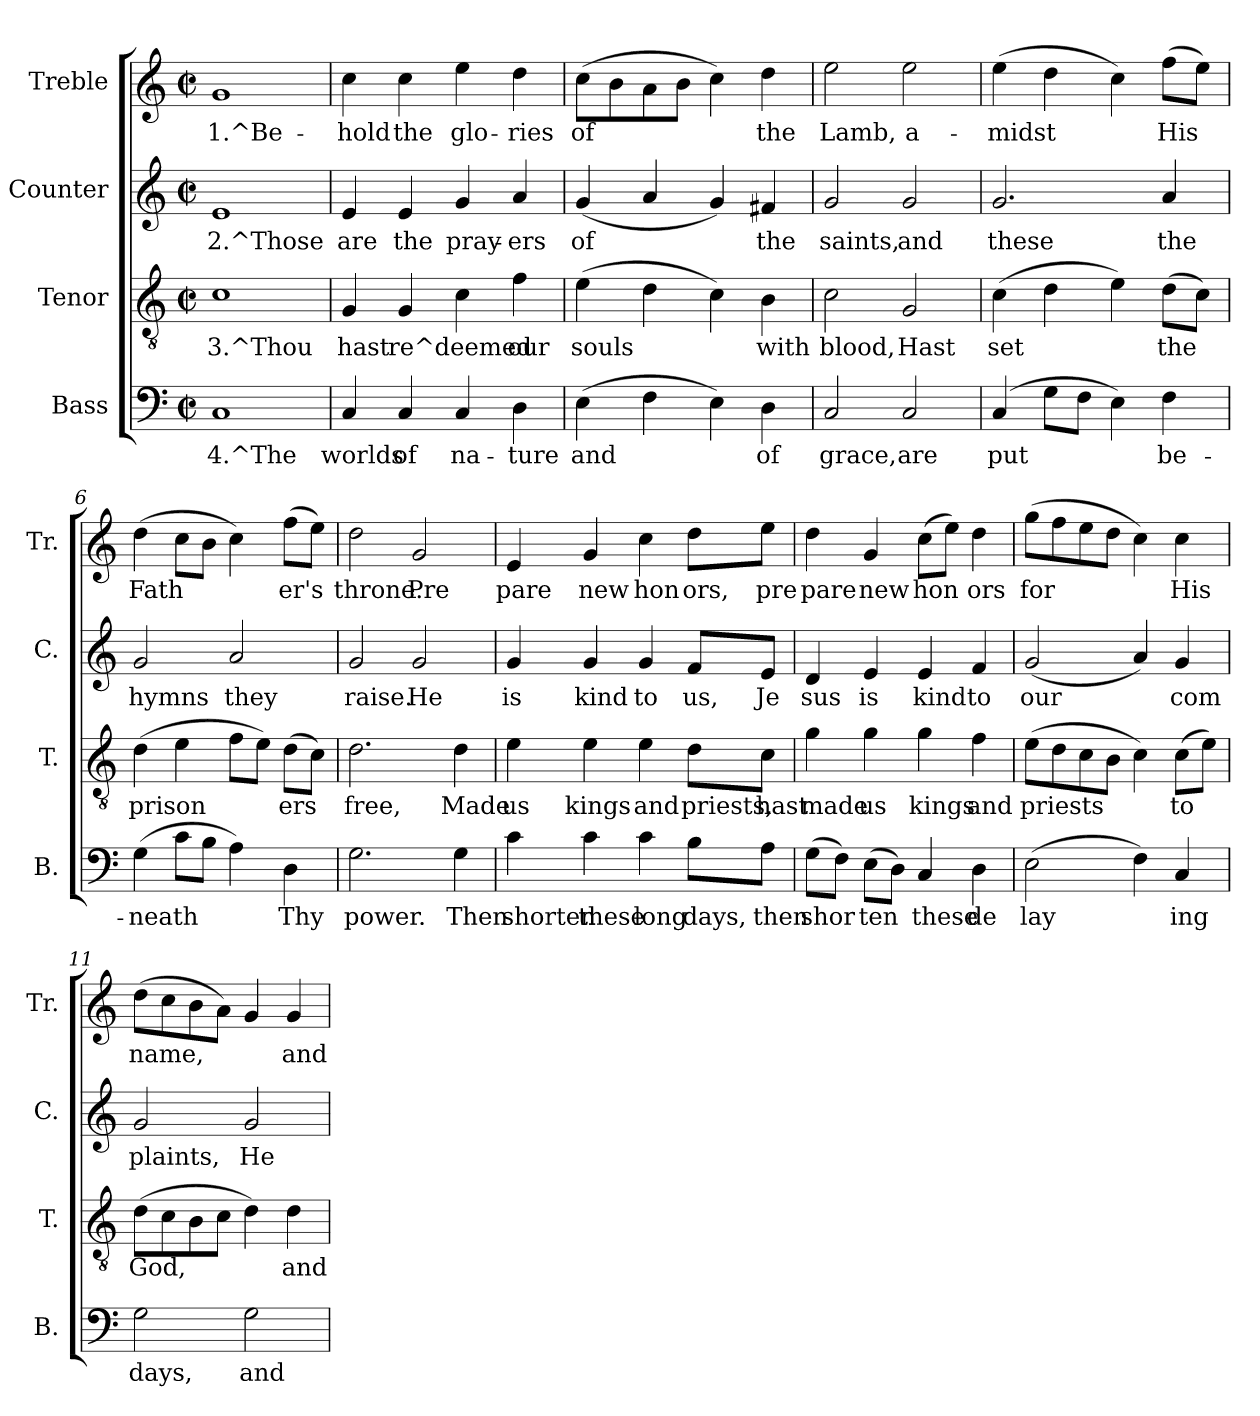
**kern	**text	**kern	**text	**kern	**text	**kern	**text
*part4	*part4	*part3	*part3	*part2	*part2	*part1	*part1
*staff4	*staff4	*staff3	*staff3	*staff2	*staff2	*staff1	*staff1
*I"Bass	*	*I"Tenor	*	*I"Counter	*	*I"Treble	*
*I'B.	*	*I'T.	*	*I'C.	*	*I'Tr.	*
!!LO:PB:g=z
*stria5	*	*stria5	*	*stria5	*	*stria5	*
*clefF4	*	*clefGv2	*	*clefG2	*	*clefG2	*
*k[]	*	*k[]	*	*k[]	*	*k[]	*
*C:	*	*C:	*	*C:	*	*C:	*
*M2/2	*	*M2/2	*	*M2/2	*	*M2/2	*
*met(c|)	*	*met(c|)	*	*met(c|)	*	*met(c|)	*
=1	=1	=1	=1	=1	=1	=1	=1
!	!LO:LY:b:rj	!	!LO:LY:b:rj	!	!LO:LY:b:rj	!	!LO:LY:b:rj
1C	4.^The	1c	3.^Thou	1e	2.^Those	1g	1.^Be-
=2	=2	=2	=2	=2	=2	=2	=2
!	!LO:LY:b:rj	!	!LO:LY:b:rj	!	!LO:LY:b:rj	!	!LO:LY:b:rj
4C/	worlds	4G/	hast	4e/	are	4cc\	-hold
!	!LO:LY:b:rj	!	!LO:LY:b:rj	!	!LO:LY:b:rj	!	!LO:LY:b:rj
4C/	of	4G/	re^deemed-	4e/	the	4cc\	the
!	!LO:LY:b:rj	!	!LO:LY:b:rj	!	!LO:LY:b:rj	!	!LO:LY:b:rj
4C/	na-	4c\	--	4g/	pray-	4ee\	glo-
!	!LO:LY:b:rj	!	!LO:LY:b:rj	!	!LO:LY:b:rj	!	!LO:LY:b:rj
4D\	-ture	4f\	-our	4a/	-ers	4dd\	-ries
=3	=3	=3	=3	=3	=3	=3	=3
!	!LO:LY:b:rj	!	!LO:LY:b:rj	!	!LO:LY:b:rj	!	!LO:LY:b:rj
(>4E\	and	(>4e\	souls	(<4g/	of	(>8cc\L	of
!	!	!	!	!	!	!	!LO:LY:b:rj
.	.	.	.	.	.	8b\	.
!	!LO:LY:b:rj	!	!LO:LY:b:rj	!	!LO:LY:b:rj	!	!LO:LY:b:rj
4F\	.	4d\	.	4a/	.	8a\	.
!	!	!	!	!	!	!	!LO:LY:b:rj
.	.	.	.	.	.	8b\J	.
!	!LO:LY:b:rj	!	!LO:LY:b:rj	!	!LO:LY:b:rj	!	!LO:LY:b:rj
4E\)	.	4c\)	.	4g/)	.	4cc\)	.
!	!LO:LY:b:rj	!	!LO:LY:b:rj	!	!LO:LY:b:rj	!	!LO:LY:b:rj
4D\	of	4B\	with	4f#X/	the	4dd\	the
=4	=4	=4	=4	=4	=4	=4	=4
!	!LO:LY:b:rj	!	!LO:LY:b:rj	!	!LO:LY:b:rj	!	!LO:LY:b:rj
2C/	grace,	2c\	blood,	2g/	saints,	2ee\	Lamb,
!	!LO:LY:b:rj	!	!LO:LY:b:rj	!	!LO:LY:b:rj	!	!LO:LY:b:rj
2C/	are	2G/	Hast	2g/	and	2ee\	a-
=5	=5	=5	=5	=5	=5	=5	=5
!	!LO:LY:b:rj	!	!LO:LY:b:rj	!	!LO:LY:b:rj	!	!LO:LY:b:rj
(>4C/	put	(>4c\	set	2.g/	these	(>4ee\	-midst
!	!LO:LY:b:rj	!	!LO:LY:b:rj	!	!	!	!LO:LY:b:rj
8G\L	.	4d\	.	.	.	4dd\	.
!	!LO:LY:b:rj	!	!	!	!	!	!
8F\J	.	.	.	.	.	.	.
!	!LO:LY:b:rj	!	!LO:LY:b:rj	!	!	!	!LO:LY:b:rj
4E\)	.	4e\)	.	.	.	4cc\)	.
!	!LO:LY:b:rj	!	!LO:LY:b:rj	!	!LO:LY:b:rj	!	!LO:LY:b:rj
4F\	be-	(>8d\L	the	4a/	the	(>8ff\L	His
!	!	!	!LO:LY:b:rj	!	!	!	!LO:LY:b:rj
.	.	8c\J)	.	.	.	8ee\J)	.
=6	=6	=6	=6	=6	=6	=6	=6
!	!LO:LY:b:rj	!	!LO:LY:b:rj	!	!LO:LY:b:rj	!	!LO:LY:b:rj
(>4G\	-neath	(>4d\	prison-	2g/	hymns	(>4dd\	Fath-
!	!LO:LY:b:rj	!	!LO:LY:b:rj	!	!	!	!LO:LY:b:rj
8c\L	.	4e\	--	.	.	8cc\L	--
!	!LO:LY:b:rj	!	!	!	!	!	!LO:LY:b:rj
8B\J	.	.	.	.	.	8b\J	--
!	!LO:LY:b:rj	!	!LO:LY:b:rj	!	!LO:LY:b:rj	!	!LO:LY:b:rj
4A\)	.	8f\L	--	2a/	they	4cc\)	--
!	!	!	!LO:LY:b:rj	!	!	!	!
.	.	8e\J)	--	.	.	.	.
!	!LO:LY:b:rj	!	!LO:LY:b:rj	!	!	!	!LO:LY:b:rj
4D\	Thy	(>8d\L	-ers	.	.	(>8ff\L	-er's
!	!	!	!LO:LY:b:rj	!	!	!	!LO:LY:b:rj
.	.	8c\J)	.	.	.	8ee\J)	.
!!LO:LB:g=z
=7	=7	=7	=7	=7	=7	=7	=7
!	!LO:LY:b:rj	!	!LO:LY:b:rj	!	!LO:LY:b:rj	!	!LO:LY:b:rj
2.G\	power.	2.d\	free,	2g/	raise.	2dd\	throne.
!	!	!	!	!	!LO:LY:b:rj	!	!LO:LY:b:rj
.	.	.	.	2g/	He	2g/	Pre
!	!LO:LY:b:rj	!	!LO:LY:b:rj	!	!	!	!
4G\	Then	4d\	Made	.	.	.	.
=8	=8	=8	=8	=8	=8	=8	=8
!	!LO:LY:b:rj	!	!LO:LY:b:rj	!	!LO:LY:b:rj	!	!LO:LY:b:rj
4c\	shorten	4e\	us	4g/	is	4e/	pare
!	!LO:LY:b:rj	!	!LO:LY:b:rj	!	!LO:LY:b:rj	!	!LO:LY:b:rj
4c\	these	4e\	kings	4g/	kind	4g/	new
!	!LO:LY:b:rj	!	!LO:LY:b:rj	!	!LO:LY:b:rj	!	!LO:LY:b:rj
4c\	long	4e\	and	4g/	to	4cc\	hon
!	!LO:LY:b:rj	!	!LO:LY:b:rj	!	!LO:LY:b:rj	!	!LO:LY:b:rj
8B\L	days,	8d\L	priests,	8f/L	us,	8dd\L	ors,
!	!LO:LY:b:rj	!	!LO:LY:b:rj	!	!LO:LY:b:rj	!	!LO:LY:b:rj
8A\J	then	8c\J	hast	8e/J	Je	8ee\J	pre
=9	=9	=9	=9	=9	=9	=9	=9
!	!LO:LY:b:rj	!	!LO:LY:b:rj	!	!LO:LY:b:rj	!	!LO:LY:b:rj
(>8G\L	shor	4g\	made	4d/	sus	4dd\	pare
!	!LO:LY:b:rj	!	!	!	!	!	!
8F\J)	.	.	.	.	.	.	.
!	!LO:LY:b:rj	!	!LO:LY:b:rj	!	!LO:LY:b:rj	!	!LO:LY:b:rj
(>8E\L	ten	4g\	us	4e/	is	4g/	new
!	!LO:LY:b:rj	!	!	!	!	!	!
8D\J)	.	.	.	.	.	.	.
!	!LO:LY:b:rj	!	!LO:LY:b:rj	!	!LO:LY:b:rj	!	!LO:LY:b:rj
4C/	these	4g\	kings	4e/	kind	(>8cc\L	hon
!	!	!	!	!	!	!	!LO:LY:b:rj
.	.	.	.	.	.	8ee\J)	.
!	!LO:LY:b:rj	!	!LO:LY:b:rj	!	!LO:LY:b:rj	!	!LO:LY:b:rj
4D\	de	4f\	and	4f/	to	4dd\	ors
=10	=10	=10	=10	=10	=10	=10	=10
!	!LO:LY:b:rj	!	!LO:LY:b:rj	!	!LO:LY:b:rj	!	!LO:LY:b:rj
(>2E\	lay	(>8e\L	priests	(<2g/	our	(>8gg\L	for
!	!	!	!LO:LY:b:rj	!	!	!	!LO:LY:b:rj
.	.	8d\	.	.	.	8ff\	.
!	!	!	!LO:LY:b:rj	!	!	!	!LO:LY:b:rj
.	.	8c\	.	.	.	8ee\	.
!	!	!	!LO:LY:b:rj	!	!	!	!LO:LY:b:rj
.	.	8B\J	.	.	.	8dd\J	.
!	!LO:LY:b:rj	!	!LO:LY:b:rj	!	!LO:LY:b:rj	!	!LO:LY:b:rj
4F\)	.	4c\)	.	4a/)	.	4cc\)	.
!	!LO:LY:b:rj	!	!LO:LY:b:rj	!	!LO:LY:b:rj	!	!LO:LY:b:rj
4C/	ing	(>8c\L	to	4g/	com	4cc\	His
!	!	!	!LO:LY:b:rj	!	!	!	!
.	.	8e\J)	.	.	.	.	.
=11	=11	=11	=11	=11	=11	=11	=11
!	!LO:LY:b:rj	!	!LO:LY:b:rj	!	!LO:LY:b:rj	!	!LO:LY:b:rj
2G\	days,	(>8d\L	God,	2g/	plaints,	(>8dd\L	name,
!	!	!	!LO:LY:b:rj	!	!	!	!LO:LY:b:rj
.	.	8c\	.	.	.	8cc\	.
!	!	!	!LO:LY:b:rj	!	!	!	!LO:LY:b:rj
.	.	8B\	.	.	.	8b\	.
!	!	!	!LO:LY:b:rj	!	!	!	!LO:LY:b:rj
.	.	8c\J	.	.	.	8a\J)	.
!	!LO:LY:b:rj	!	!LO:LY:b:rj	!	!LO:LY:b:rj	!	!LO:LY:b:rj
2G\	and	4d\)	.	2g/	He	4g/	.
!	!	!	!LO:LY:b:rj	!	!	!	!LO:LY:b:rj
.	.	4d\	and	.	.	4g/	and
=	=	=	=	=	=	=	=
*-	*-	*-	*-	*-	*-	*-	*-
